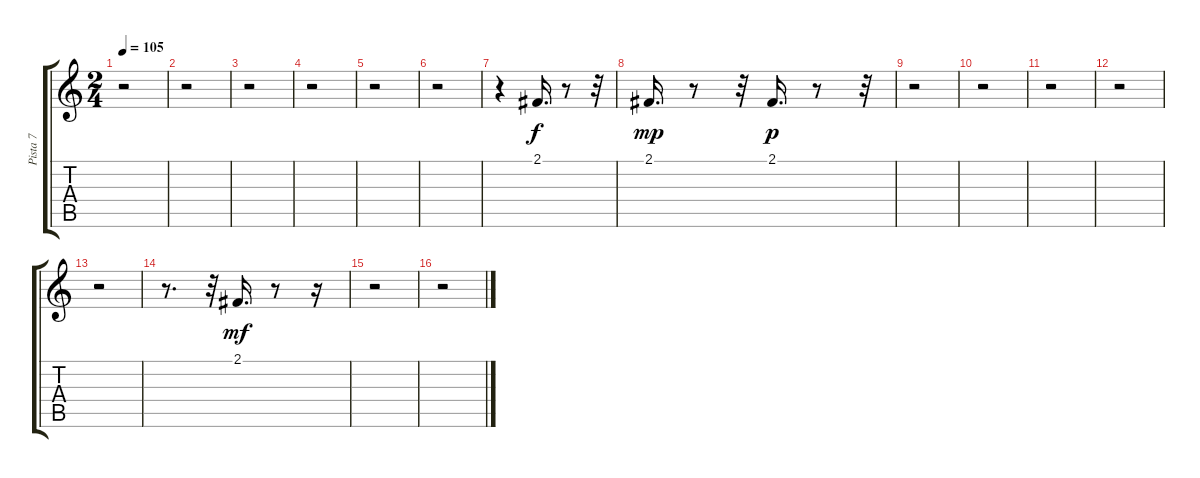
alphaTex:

\track ("Pista 7" "Pista 7") {instrument trombone}
\staff {score tabs}
\tuning (E4 B3 G3 D3 A2 E2) {hide}
\ts (2 4)
\tempo 105
\clef g2
\ks c
r.2{dy f} |
r.2 |
r.2 |
r.2 |
r.2 |
r.2 |
r.4 2.1.16{d balance 16} r.8 r.32 |
2.1.16{d dy mp balance 8} r.8 r.32 2.1.16{d dy p balance 0} r.8 r.32 |
r.2 |
r.2 |
r.2 |
r.2 |
r.2 |
r.8{d} r.32 2.1.16{d dy mf} r.8 r.16 |
r.2 |
r.2
